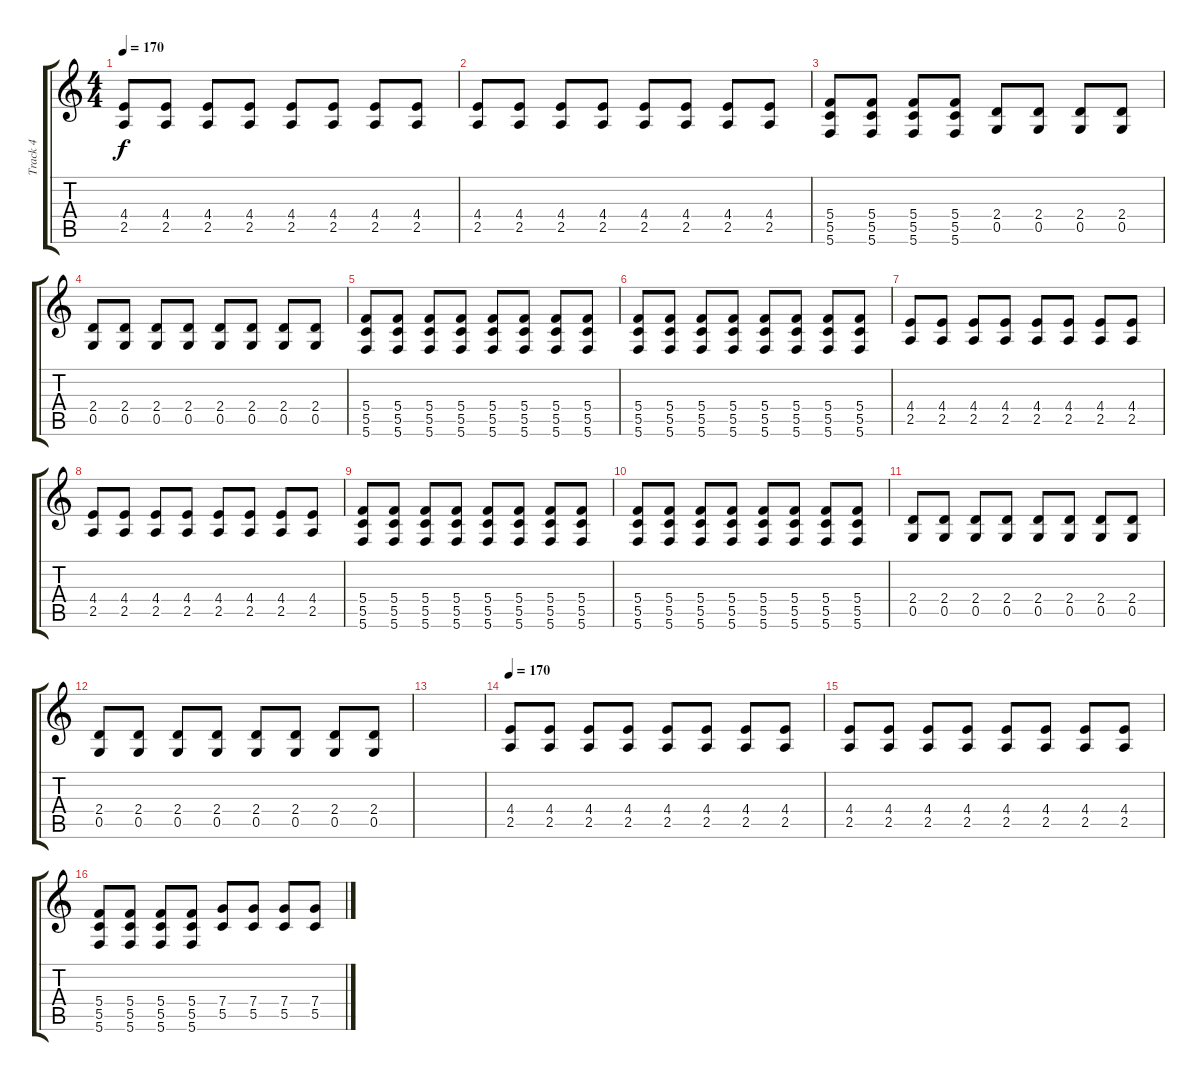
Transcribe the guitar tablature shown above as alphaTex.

\track ("Track 4" "Track 4") {instrument distortionguitar}
\staff {score tabs}
\tuning (D4 A3 F3 C3 G2 C2) {hide}
\ts (4 4)
\tempo 170
\clef g2
\ks c
(4.4 2.5).8{dy f} (4.4 2.5).8 (4.4 2.5).8 (4.4 2.5).8 (4.4 2.5).8 (4.4 2.5).8 (4.4 2.5).8 (4.4 2.5).8 |
(4.4 2.5).8 (4.4 2.5).8 (4.4 2.5).8 (4.4 2.5).8 (4.4 2.5).8 (4.4 2.5).8 (4.4 2.5).8 (4.4 2.5).8 |
(5.4 5.5 5.6).8 (5.4 5.5 5.6).8 (5.4 5.5 5.6).8 (5.4 5.5 5.6).8 (2.4 0.5).8 (2.4 0.5).8 (2.4 0.5).8 (2.4 0.5).8 |
(2.4 0.5).8 (2.4 0.5).8 (2.4 0.5).8 (2.4 0.5).8 (2.4 0.5).8 (2.4 0.5).8 (2.4 0.5).8 (2.4 0.5).8 |
(5.4 5.5 5.6).8 (5.4 5.5 5.6).8 (5.4 5.5 5.6).8 (5.4 5.5 5.6).8 (5.4 5.5 5.6).8 (5.4 5.5 5.6).8 (5.4 5.5 5.6).8 (5.4 5.5 5.6).8 |
(5.4 5.5 5.6).8 (5.4 5.5 5.6).8 (5.4 5.5 5.6).8 (5.4 5.5 5.6).8 (5.4 5.5 5.6).8 (5.4 5.5 5.6).8 (5.4 5.5 5.6).8 (5.4 5.5 5.6).8 |
(4.4 2.5).8 (4.4 2.5).8 (4.4 2.5).8 (4.4 2.5).8 (4.4 2.5).8 (4.4 2.5).8 (4.4 2.5).8 (4.4 2.5).8 |
(4.4 2.5).8 (4.4 2.5).8 (4.4 2.5).8 (4.4 2.5).8 (4.4 2.5).8 (4.4 2.5).8 (4.4 2.5).8 (4.4 2.5).8 |
(5.4 5.5 5.6).8 (5.4 5.5 5.6).8 (5.4 5.5 5.6).8 (5.4 5.5 5.6).8 (5.4 5.5 5.6).8 (5.4 5.5 5.6).8 (5.4 5.5 5.6).8 (5.4 5.5 5.6).8 |
(5.4 5.5 5.6).8 (5.4 5.5 5.6).8 (5.4 5.5 5.6).8 (5.4 5.5 5.6).8 (5.4 5.5 5.6).8 (5.4 5.5 5.6).8 (5.4 5.5 5.6).8 (5.4 5.5 5.6).8 |
(2.4 0.5).8 (2.4 0.5).8 (2.4 0.5).8 (2.4 0.5).8 (2.4 0.5).8 (2.4 0.5).8 (2.4 0.5).8 (2.4 0.5).8 |
(2.4 0.5).8 (2.4 0.5).8 (2.4 0.5).8 (2.4 0.5).8 (2.4 0.5).8 (2.4 0.5).8 (2.4 0.5).8 (2.4 0.5).8 |
|
\tempo 170
(4.4 2.5).8 (4.4 2.5).8 (4.4 2.5).8 (4.4 2.5).8 (4.4 2.5).8 (4.4 2.5).8 (4.4 2.5).8 (4.4 2.5).8 |
(4.4 2.5).8 (4.4 2.5).8 (4.4 2.5).8 (4.4 2.5).8 (4.4 2.5).8 (4.4 2.5).8 (4.4 2.5).8 (4.4 2.5).8 |
(5.4 5.5 5.6).8 (5.4 5.5 5.6).8 (5.4 5.5 5.6).8 (5.4 5.5 5.6).8 (7.4 5.5).8 (7.4 5.5).8 (7.4 5.5).8 (7.4 5.5).8
